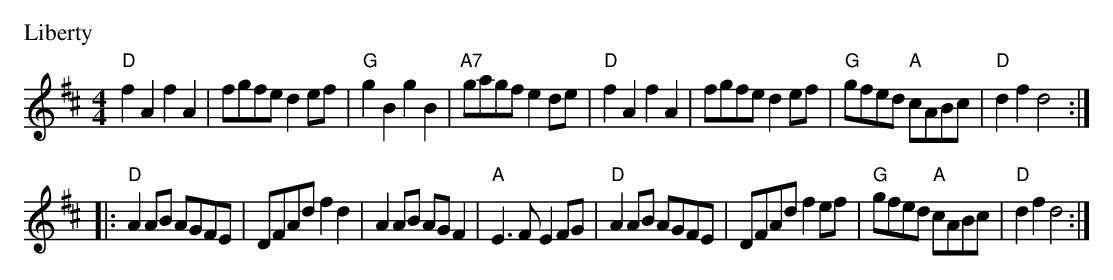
X:1
P: Liberty
M: 4/4
K: D
"D"f2A2 f2A2| fgfe d2ef| "G"g2B2    g2B2| "A7"gagf e2de|"D"f2A2 f2A2| fgfe d2ef| "G"gfed "A"cABc| "D"d2f2 d4 :|
|:"D"A2AB AGFE| DFAd f2d2| A2AB AGF2| "A"E3F E2FG|"D"A2AB AGFE| DFAd f2ef| "G"gfed "A"cABc| "D"d2f2 d4 :|
